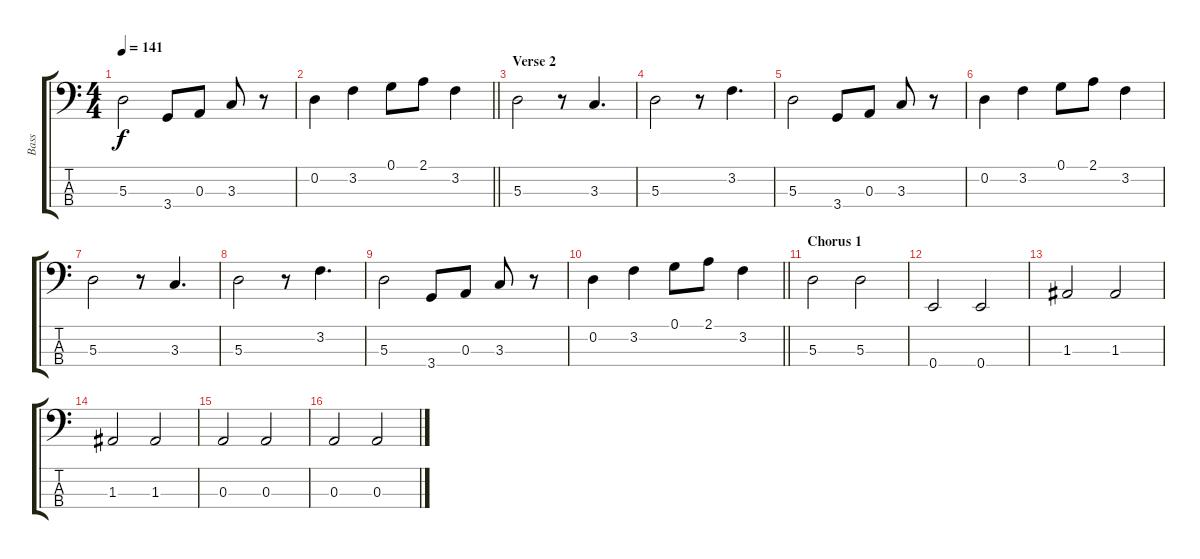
\track ("Bass" "Bass") {instrument electricbassfinger}
\staff {score tabs}
\tuning (G2 D2 A1 E1) {hide}
\ts (4 4)
\tempo 141
\clef f4
\ks c
5.3.2{dy f} 3.4.8 0.3.8 3.3.8 r.8 |
\barLineRight lightlight
0.2.4 3.2.4 0.1.8 2.1.8 3.2.4 |
\section ("" "Verse 2")
5.3.2 r.8 3.3.4{d} |
5.3.2 r.8 3.2.4{d} |
5.3.2 3.4.8 0.3.8 3.3.8 r.8 |
0.2.4 3.2.4 0.1.8 2.1.8 3.2.4 |
5.3.2 r.8 3.3.4{d} |
5.3.2 r.8 3.2.4{d} |
5.3.2 3.4.8 0.3.8 3.3.8 r.8 |
\barLineRight lightlight
0.2.4 3.2.4 0.1.8 2.1.8 3.2.4 |
\section ("" "Chorus 1")
5.3.2 5.3.2 |
0.4.2 0.4.2 |
1.3.2 1.3.2 |
1.3.2 1.3.2 |
0.3.2 0.3.2 |
0.3.2 0.3.2
